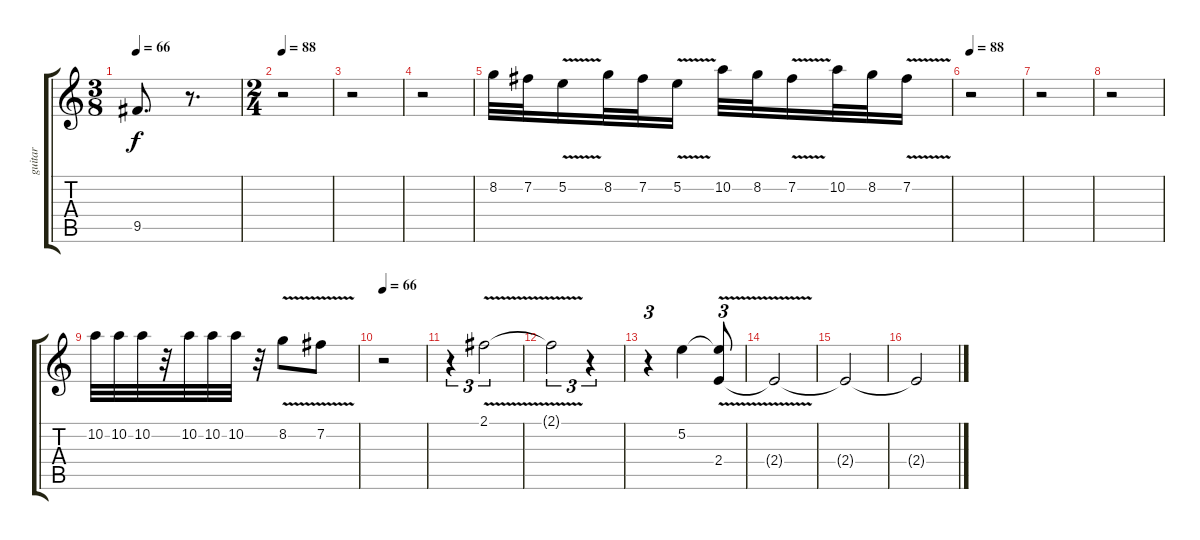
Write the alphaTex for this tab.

\track ("guitar    solo   two" "guitar    ") {instrument overdrivenguitar}
\staff {score tabs}
\tuning (E4 B3 G3 D3 A2 E2) {hide}
\ts (3 8)
\tempo 66
\clef g2
\ks c
9.5{t}.8{d dy f} r.8{d} |
\ts (2 4)
\tempo 88
r.2 |
r.2 |
r.2 |
8.2.32 7.2.32 5.2{v}.16 8.2.32 7.2.32 5.2{v}.16 10.2.32 8.2.32 7.2{v}.16 10.2.32 8.2.32 7.2{v}.16 |
\tempo 88
r.2 |
r.2 |
r.2 |
10.2.32 10.2.32 10.2.32 r.32 10.2.32 10.2.32 10.2.32 r.32 8.2{v}.8 7.2{v}.8 |
\tempo 66
r.2 |
r.4{tu (3 2)} 2.1{v}.2{tu (3 2)} |
2.1{t}.2{tu (3 2)} r.4{tu (3 2)} |
r.4{tu (3 2)} 5.2.4 (5.2{t} 2.4{v}).8{tu (3 2)} |
2.4{t}.2 |
2.4{t}.2 |
2.4{t}.2
